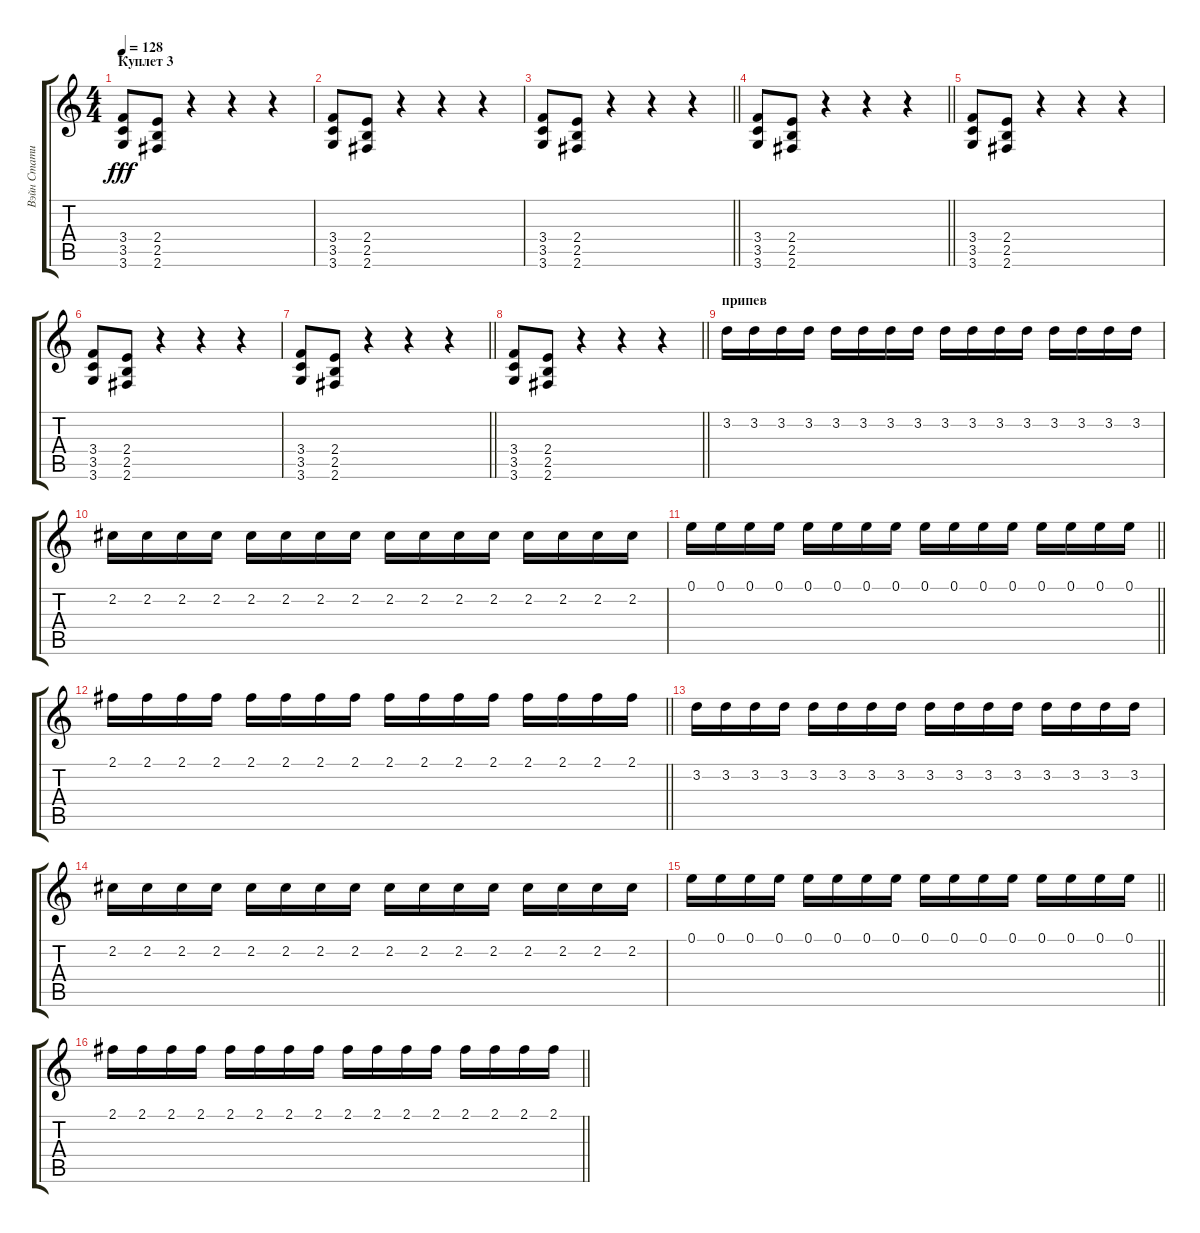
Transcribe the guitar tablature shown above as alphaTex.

\track ("Вэйн Статик" "Вэйн Стати") {instrument overdrivenguitar}
\staff {score tabs}
\tuning (E4 B3 G3 D3 A2 E2) {hide}
\ts (4 4)
\section ("" "Куплет 3")
\tempo 128
\clef g2
\ks c
(3.4 3.5 3.6).8{dy fff} (2.4 2.5 2.6).8 r.4 r.4 r.4 |
(3.4 3.5 3.6).8 (2.4 2.5 2.6).8 r.4 r.4 r.4 |
\barLineRight lightlight
(3.4 3.5 3.6).8 (2.4 2.5 2.6).8 r.4 r.4 r.4 |
\barLineRight lightlight
(3.4 3.5 3.6).8 (2.4 2.5 2.6).8 r.4 r.4 r.4 |
(3.4 3.5 3.6).8 (2.4 2.5 2.6).8 r.4 r.4 r.4 |
(3.4 3.5 3.6).8 (2.4 2.5 2.6).8 r.4 r.4 r.4 |
\barLineRight lightlight
(3.4 3.5 3.6).8 (2.4 2.5 2.6).8 r.4 r.4 r.4 |
\barLineRight lightlight
(3.4 3.5 3.6).8 (2.4 2.5 2.6).8 r.4 r.4 r.4 |
\section ("" "припев")
3.2.16 3.2.16 3.2.16 3.2.16 3.2.16 3.2.16 3.2.16 3.2.16 3.2.16 3.2.16 3.2.16 3.2.16 3.2.16 3.2.16 3.2.16 3.2.16 |
2.2.16 2.2.16 2.2.16 2.2.16 2.2.16 2.2.16 2.2.16 2.2.16 2.2.16 2.2.16 2.2.16 2.2.16 2.2.16 2.2.16 2.2.16 2.2.16 |
\barLineRight lightlight
0.1.16 0.1.16 0.1.16 0.1.16 0.1.16 0.1.16 0.1.16 0.1.16 0.1.16 0.1.16 0.1.16 0.1.16 0.1.16 0.1.16 0.1.16 0.1.16 |
\barLineRight lightlight
2.1.16 2.1.16 2.1.16 2.1.16 2.1.16 2.1.16 2.1.16 2.1.16 2.1.16 2.1.16 2.1.16 2.1.16 2.1.16 2.1.16 2.1.16 2.1.16 |
3.2.16 3.2.16 3.2.16 3.2.16 3.2.16 3.2.16 3.2.16 3.2.16 3.2.16 3.2.16 3.2.16 3.2.16 3.2.16 3.2.16 3.2.16 3.2.16 |
2.2.16 2.2.16 2.2.16 2.2.16 2.2.16 2.2.16 2.2.16 2.2.16 2.2.16 2.2.16 2.2.16 2.2.16 2.2.16 2.2.16 2.2.16 2.2.16 |
\barLineRight lightlight
0.1.16 0.1.16 0.1.16 0.1.16 0.1.16 0.1.16 0.1.16 0.1.16 0.1.16 0.1.16 0.1.16 0.1.16 0.1.16 0.1.16 0.1.16 0.1.16 |
\barLineRight lightlight
2.1.16 2.1.16 2.1.16 2.1.16 2.1.16 2.1.16 2.1.16 2.1.16 2.1.16 2.1.16 2.1.16 2.1.16 2.1.16 2.1.16 2.1.16 2.1.16
